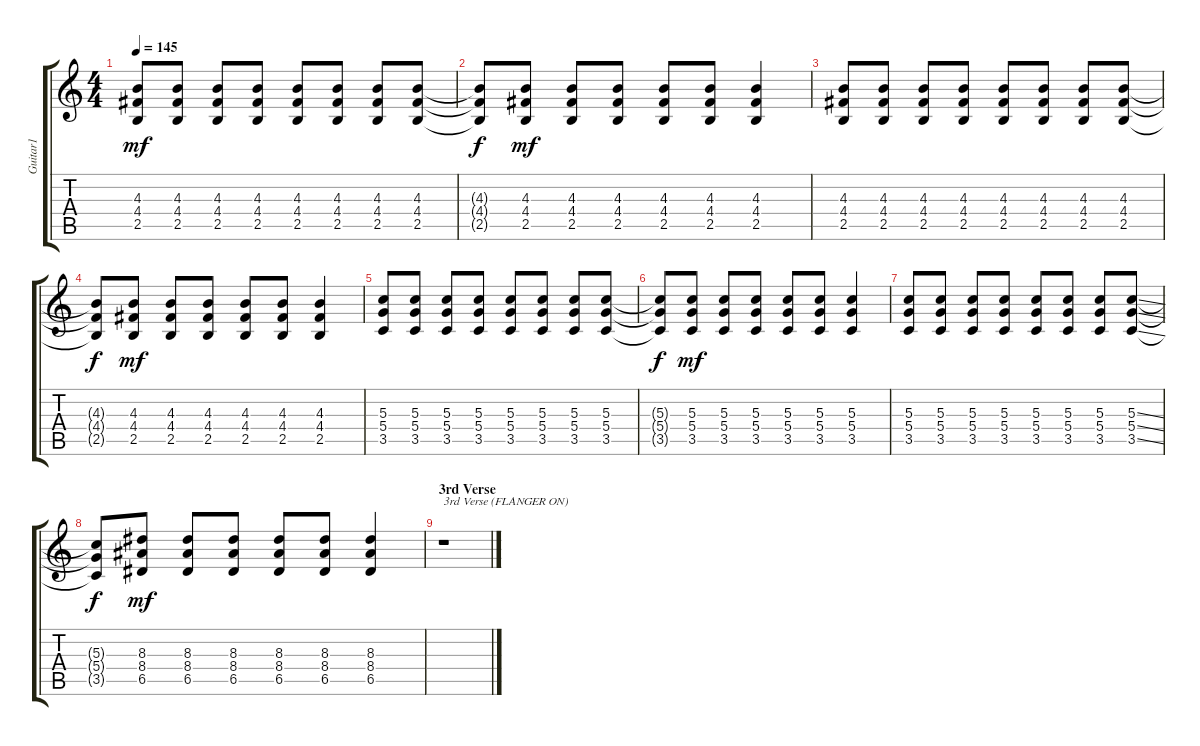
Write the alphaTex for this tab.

\track ("Guitar1" "Guitar1") {instrument distortionguitar}
\staff {score tabs}
\tuning (E4 B3 G3 D3 A2 E2) {hide}
\ts (4 4)
\tempo 145
\clef g2
\ks c
(4.3 4.4 2.5).8{dy mf} (4.3 4.4 2.5).8 (4.3 4.4 2.5).8 (4.3 4.4 2.5).8 (4.3 4.4 2.5).8 (4.3 4.4 2.5).8 (4.3 4.4 2.5).8 (4.3 4.4 2.5).8 |
(4.3{t} 4.4{t} 2.5{t}).8{dy f} (4.3 4.4 2.5).8{dy mf} (4.3 4.4 2.5).8 (4.3 4.4 2.5).8 (4.3 4.4 2.5).8 (4.3 4.4 2.5).8 (4.3 4.4 2.5).4 |
(4.3 4.4 2.5).8 (4.3 4.4 2.5).8 (4.3 4.4 2.5).8 (4.3 4.4 2.5).8 (4.3 4.4 2.5).8 (4.3 4.4 2.5).8 (4.3 4.4 2.5).8 (4.3 4.4 2.5).8 |
(4.3{t} 4.4{t} 2.5{t}).8{dy f} (4.3 4.4 2.5).8{dy mf} (4.3 4.4 2.5).8 (4.3 4.4 2.5).8 (4.3 4.4 2.5).8 (4.3 4.4 2.5).8 (4.3 4.4 2.5).4 |
(5.3 5.4 3.5).8 (5.3 5.4 3.5).8 (5.3 5.4 3.5).8 (5.3 5.4 3.5).8 (5.3 5.4 3.5).8 (5.3 5.4 3.5).8 (5.3 5.4 3.5).8 (5.3 5.4 3.5).8 |
(5.3{t} 5.4{t} 3.5{t}).8{dy f} (5.3 5.4 3.5).8{dy mf} (5.3 5.4 3.5).8 (5.3 5.4 3.5).8 (5.3 5.4 3.5).8 (5.3 5.4 3.5).8 (5.3 5.4 3.5).4 |
(5.3 5.4 3.5).8 (5.3 5.4 3.5).8 (5.3 5.4 3.5).8 (5.3 5.4 3.5).8 (5.3 5.4 3.5).8 (5.3 5.4 3.5).8 (5.3 5.4 3.5).8 (5.3{ss} 5.4{ss} 3.5{ss}).8 |
(5.3{t} 5.4{t} 3.5{t}).8{dy f} (8.3 8.4 6.5).8{dy mf} (8.3 8.4 6.5).8 (8.3 8.4 6.5).8 (8.3 8.4 6.5).8 (8.3 8.4 6.5).8 (8.3 8.4 6.5).4 |
\section ("" "3rd Verse")
r.1{txt "3rd Verse (FLANGER ON)"}
